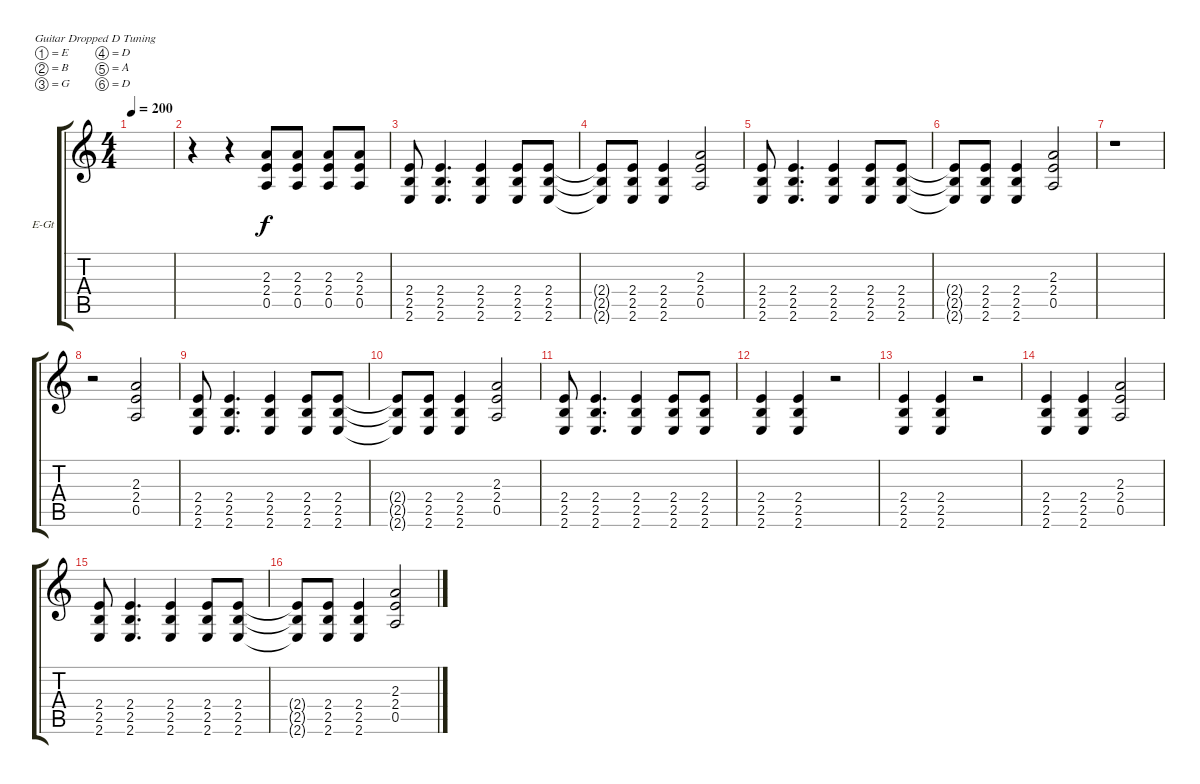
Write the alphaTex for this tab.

\bracketExtendMode groupsimilarinstruments
\firstSystemTrackNameOrientation horizontal
\otherSystemsTrackNameOrientation horizontal
\track ("Dave" "E-Gt") {instrument distortionguitar}
\staff {score tabs}
\tuning (E4 B3 G3 D3 A2 D2)
\ts (4 4)
\tempo 200
\clef g2
\ks c
|
r.4 r.4 (2.3 2.4 0.5).8 (2.3 2.4 0.5).8 (2.3 2.4 0.5).8 (2.3 2.4 0.5).8 |
(2.4 2.5 2.6).8 (2.4 2.5 2.6).4{d} (2.4 2.5 2.6).4 (2.4 2.5 2.6).8 (2.4 2.5 2.6).8 |
(2.4{t} 2.5{t} 2.6{t}).8 (2.4 2.5 2.6).8 (2.4 2.5 2.6).4 (2.4 0.5 2.3).2 |
(2.4 2.5 2.6).8 (2.4 2.5 2.6).4{d} (2.4 2.5 2.6).4 (2.4 2.5 2.6).8 (2.4 2.5 2.6).8 |
(2.4{t} 2.5{t} 2.6{t}).8 (2.4 2.5 2.6).8 (2.4 2.5 2.6).4 (2.4 0.5 2.3).2 |
r.1 |
r.2 (2.4 0.5 2.3).2 |
(2.4 2.5 2.6).8 (2.4 2.5 2.6).4{d} (2.4 2.5 2.6).4 (2.4 2.5 2.6).8 (2.4 2.5 2.6).8 |
(2.4{t} 2.5{t} 2.6{t}).8 (2.4 2.5 2.6).8 (2.4 2.5 2.6).4 (2.4 0.5 2.3).2 |
(2.4 2.5 2.6).8 (2.4 2.5 2.6).4{d} (2.4 2.5 2.6).4 (2.4 2.5 2.6).8 (2.4 2.5 2.6).8 |
(2.4 2.5 2.6).4 (2.4 2.5 2.6).4 r.2 |
(2.4 2.5 2.6).4 (2.4 2.5 2.6).4 r.2 |
(2.4 2.5 2.6).4 (2.4 2.5 2.6).4 (2.4 0.5 2.3).2 |
(2.4 2.5 2.6).8 (2.4 2.5 2.6).4{d} (2.4 2.5 2.6).4 (2.4 2.5 2.6).8 (2.4 2.5 2.6).8 |
(2.4{t} 2.5{t} 2.6{t}).8 (2.4 2.5 2.6).8 (2.4 2.5 2.6).4 (2.4 0.5 2.3).2
